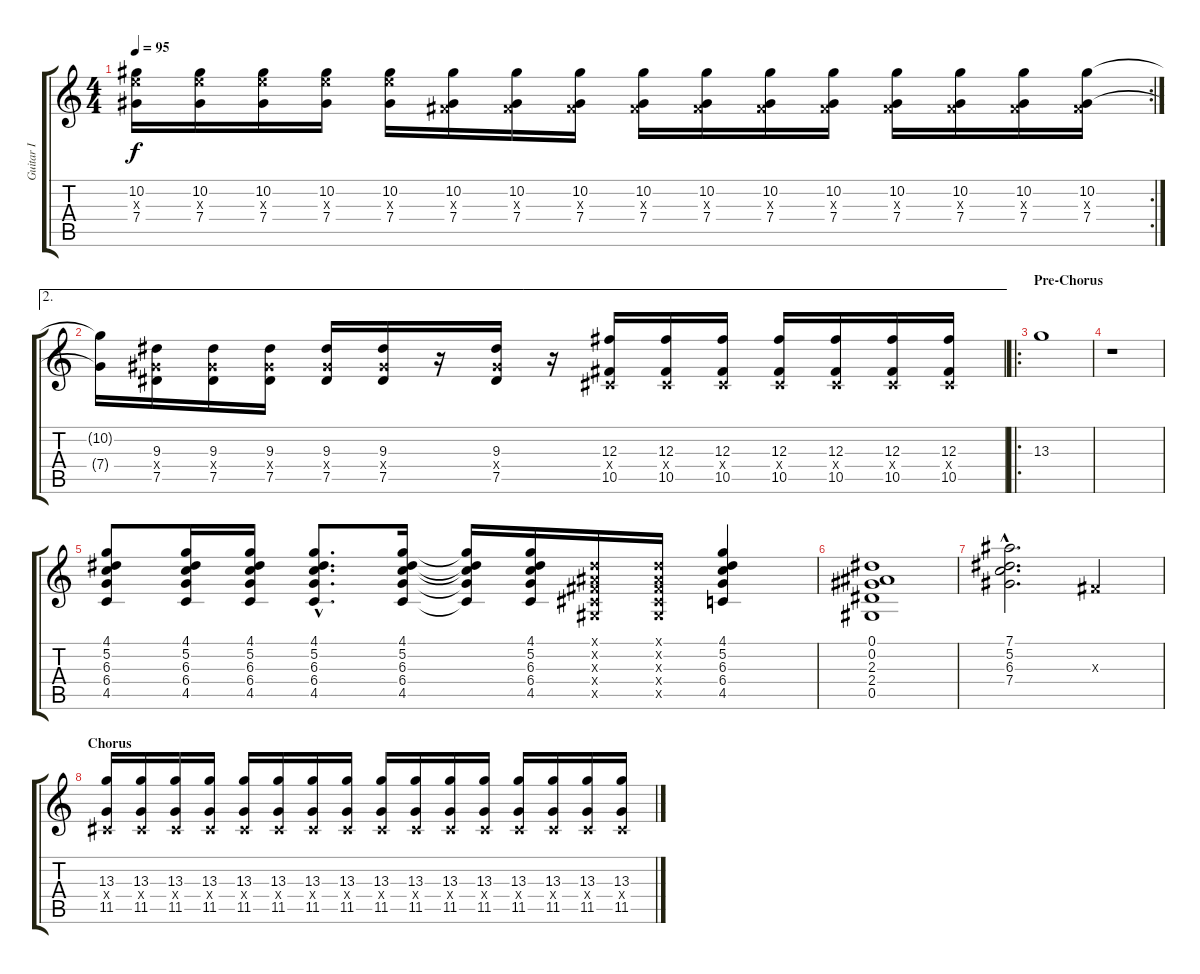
\track ("Guitar I" "Guitar I") {instrument distortionguitar}
\staff {score tabs}
\tuning (Eb4 Bb3 Gb3 Db3 Ab2 Eb2) {hide}
\rc 2
\ts (4 4)
\tempo 95
\clef g2
\ks c
(10.2 10.3{x} 7.4).16{dy f} (10.2 10.3{x} 7.4).16 (10.2 10.3{x} 7.4).16 (10.2 10.3{x} 7.4).16 (10.2 10.3{x} 7.4).16 (10.2 0.3{x} 7.4).16 (10.2 0.3{x} 7.4).16 (10.2 0.3{x} 7.4).16 (10.2 0.3{x} 7.4).16 (10.2 0.3{x} 7.4).16 (10.2 0.3{x} 7.4).16 (10.2 0.3{x} 7.4).16 (10.2 0.3{x} 7.4).16 (10.2 0.3{x} 7.4).16 (10.2 0.3{x} 7.4).16 (10.2 0.3{x} 7.4).16 |
\ae 2
(10.2{t} 7.4{t}).16 (9.3 7.4{x} 7.5).16 (9.3 7.4{x} 7.5).16 (9.3 7.4{x} 7.5).16 (9.3 7.4{x} 7.5).16 (9.3 7.4{x} 7.5).16 r.16 (9.3 7.4{x} 7.5).16 r.16 (12.3 0.4{x} 10.5).16 (12.3 0.4{x} 10.5).16 (12.3 0.4{x} 10.5).16 (12.3 0.4{x} 10.5).16 (12.3 0.4{x} 10.5).16 (12.3 0.4{x} 10.5).16 (12.3 0.4{x} 10.5).16 |
\ro
\section ("" "Pre-Chorus")
13.3.1 |
r.1 |
(4.1 5.2 6.3 6.4 4.5).8 (4.1 5.2 6.3 6.4 4.5).16 (4.1 5.2 6.3 6.4 4.5).16 (4.1{hac} 5.2{hac} 6.3{hac} 6.4{hac} 4.5{hac}).8{d} (4.1 5.2 6.3 6.4 4.5).16 (4.1{t} 5.2{t} 6.3{t} 6.4{t} 4.5{t}).16 (4.1 5.2 6.3 6.4 4.5).16 (0.1{x} 0.2{x} 0.3{x} 0.4{x} 0.5{x}).16 (0.1{x} 0.2{x} 0.3{x} 0.4{x} 0.5{x}).16 (4.1 5.2 6.3 6.4 4.5).4 |
(0.1 0.2 2.3 2.4 0.5).1 |
(7.1{hac} 5.2{hac} 6.3{hac} 7.4{hac}).2{d} 0.3{x}.4 |
\section ("" "Chorus")
(13.3 0.4{x} 11.5).16 (13.3 0.4{x} 11.5).16 (13.3 0.4{x} 11.5).16 (13.3 0.4{x} 11.5).16 (13.3 0.4{x} 11.5).16 (13.3 0.4{x} 11.5).16 (13.3 0.4{x} 11.5).16 (13.3 0.4{x} 11.5).16 (13.3 0.4{x} 11.5).16 (13.3 0.4{x} 11.5).16 (13.3 0.4{x} 11.5).16 (13.3 0.4{x} 11.5).16 (13.3 0.4{x} 11.5).16 (13.3 0.4{x} 11.5).16 (13.3 0.4{x} 11.5).16 (13.3 0.4{x} 11.5).16
